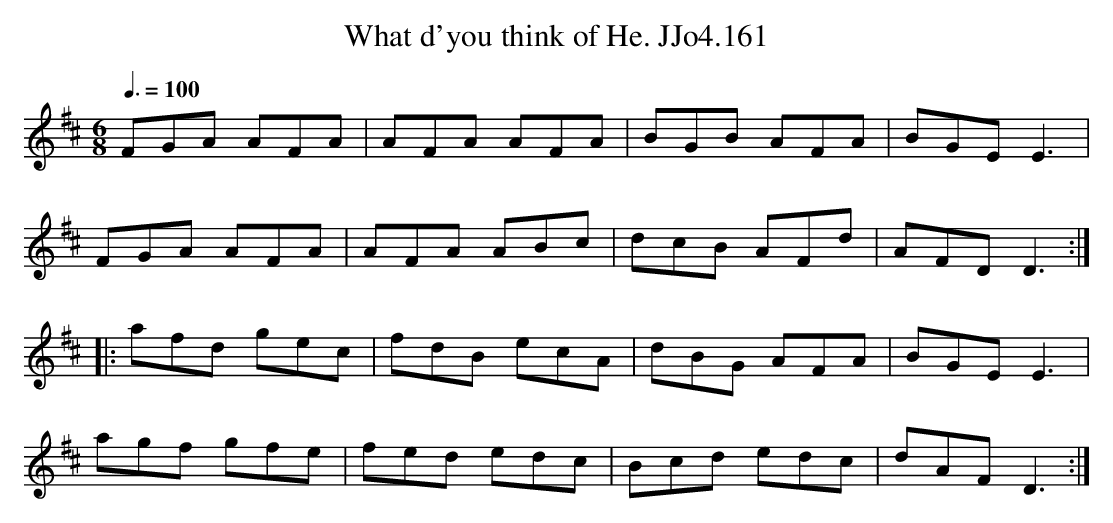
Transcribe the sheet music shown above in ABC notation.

X:1
T:What d'you think of He. JJo4.161
M:6/8
L:1/8
Q:3/8=100
K:D
FGA AFA|AFA AFA|BGB AFA|BGE E3|
FGA AFA|AFA ABc|dcB AFd|AFD D3 :|
|:afd gec|fdB ecA|dBG AFA|BGE E3|
agf gfe|fed edc|Bcd edc|dAF D3 :|
